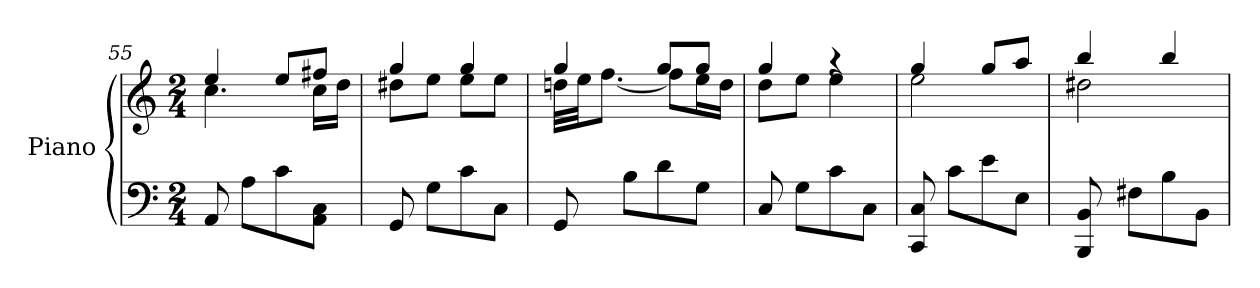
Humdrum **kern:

**kern	**kern	**dynam
*part1	*part1	*part1
*staff2	*staff1	*staff1/2
*I"Piano	*	*
*I'Pno	*	*
*clefF4	*clefG2	*
*k[]	*k[]	*
*M2/4	*M2/4	*
=55	=55	=55
*	*^	*
8AA/	4ee/	4.cc\	.
8A\L	.	.	.
8c\	8ee/L	.	.
8AA\ 8C\J	8ff#X/J	16cc\LL	.
.	.	16dd\JJ	.
!!LO:LB:g=z	!!
=56	=56	=56	=56
8GG/	4gg/	8dd#X\L	.
8G\L	.	8ee\J	.
8c\	4gg/	8ee\L	.
8C\J	.	8ee\J	.
=57	=57	=57	=57
8GG/	4gg/	32ddn\LLL	.
.	.	32ee\JJ	.
.	.	[8.ff\J	.
8B\L	.	.	.
8d\	8gg/L	8ff\L]	.
8G\J	8gg/J	16ee\L	.
.	.	16dd\JJ	.
=58	=58	=58	=58
8C/	4gg/	8dd\L	.
8G\L	.	8ee\J	.
!	!	!	!LO:DY:a=2
!	!	!	!LO:DY:n=1:a
8c\	4raa	4ee\	p mp
8C\J	.	.	.
=59	=59	=59	=59
8CC/ 8C/	4gg/	2ee\	.
8c\L	.	.	.
8e\	8gg/L	.	.
8E\J	8aa/J	.	.
=60	=60	=60	=60
8BBB/ 8BB/	4bb/	2dd#X\	.
8F#X\L	.	.	.
8B\	4bb/	.	.
8BB\J	.	.	.
*	*v	*v	*
=	=	=
*-	*-	*-
